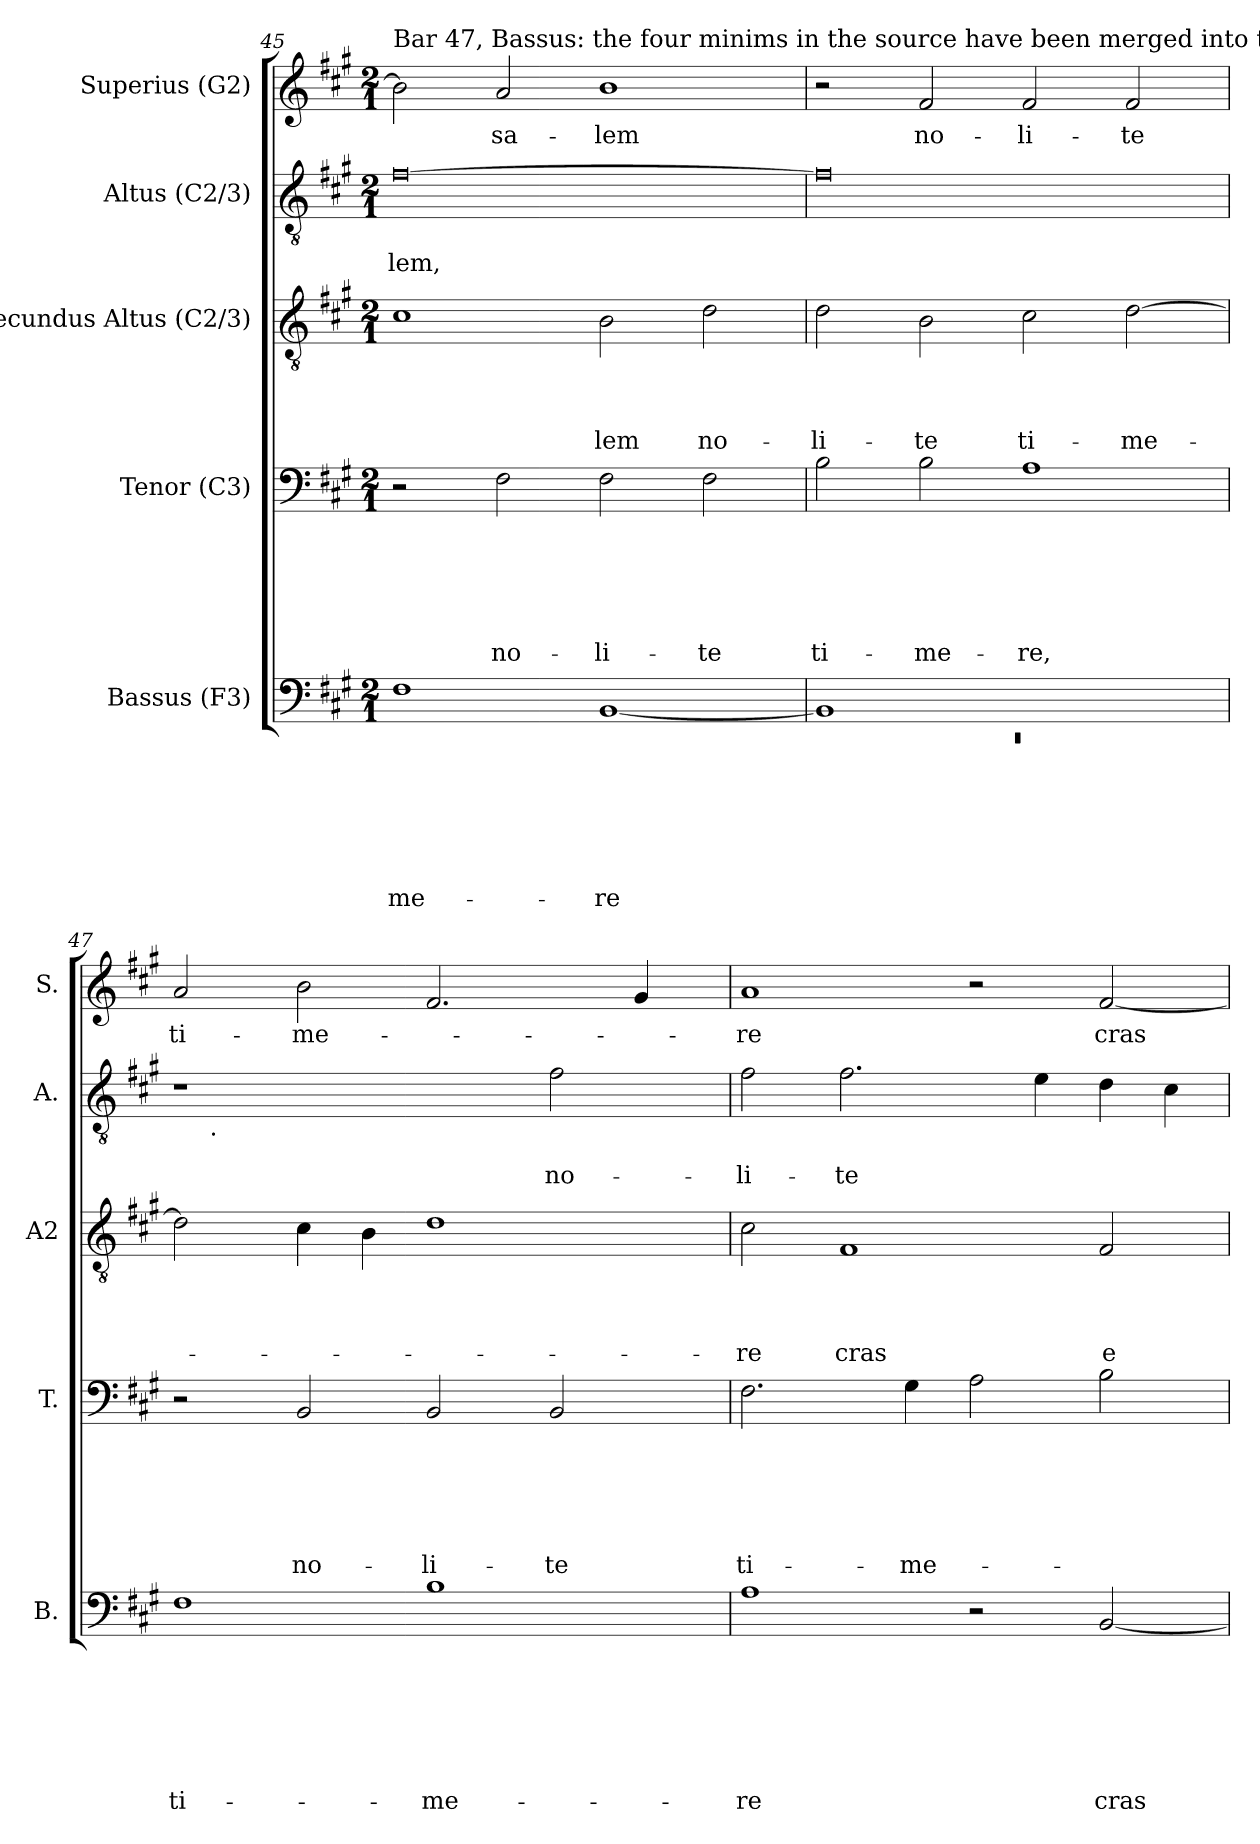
**kern	**text	**text	**text	**text	**text	**text	**text	**kern	**text	**text	**text	**text	**text	**text	**kern	**text	**text	**text	**text	**kern	**text	**text	**kern	**text
*part5	*part5	*part5	*part5	*part5	*part5	*part5	*part5	*part4	*part4	*part4	*part4	*part4	*part4	*part4	*part3	*part3	*part3	*part3	*part3	*part2	*part2	*part2	*part1	*part1
*staff5	*staff5	*staff5	*staff5	*staff5	*staff5	*staff5	*staff5	*staff4	*staff4	*staff4	*staff4	*staff4	*staff4	*staff4	*staff3	*staff3	*staff3	*staff3	*staff3	*staff2	*staff2	*staff2	*staff1	*staff1
*I"Bassus (F3)	*	*	*	*	*	*	*	*I"Tenor (C3)	*	*	*	*	*	*	*I"Secundus Altus (C2/3)	*	*	*	*	*I"Altus (C2/3)	*	*	*I"Superius (G2)	*
*I'B.	*	*	*	*	*	*	*	*I'T.	*	*	*	*	*	*	*I'A2	*	*	*	*	*I'A.	*	*	*I'S.	*
!!LO:LB:g=z
*clefF4	*	*	*	*	*	*	*	*clefF4	*	*	*	*	*	*	*clefGv2	*	*	*	*	*clefGv2	*	*	*clefG2	*
*k[f#c#g#]	*	*	*	*	*	*	*	*k[f#c#g#]	*	*	*	*	*	*	*k[f#c#g#]	*	*	*	*	*k[f#c#g#]	*	*	*k[f#c#g#]	*
*A:	*	*	*	*	*	*	*	*A:	*	*	*	*	*	*	*A:	*	*	*	*	*A:	*	*	*A:	*
*M2/1	*	*	*	*	*	*	*	*M2/1	*	*	*	*	*	*	*M2/1	*	*	*	*	*M2/1	*	*	*M2/1	*
=45	=45	=45	=45	=45	=45	=45	=45	=45	=45	=45	=45	=45	=45	=45	=45	=45	=45	=45	=45	=45	=45	=45	=45	=45
!	!	!	!	!	!	!	!	!	!	!	!	!	!	!	!	!	!	!	!	!	!	!	!LO:TX:a:t=Bar 47, Bassus&colon; the four minims in the source have been merged into two semibreves to accommodate the text.	!
!	!	!	!	!	!	!	!LO:LY:b	!	!	!	!	!	!	!	!	!	!	!	!	!	!	!LO:LY:b	!	!
1F#	.	.	.	.	.	.	-me-	2r	.	.	.	.	.	.	1c#	.	.	.	.	[>0f#	.	-lem,	2b\]	.
!	!	!	!	!	!	!	!	!	!	!	!	!	!	!LO:LY:b	!	!	!	!	!	!	!	!	!	!LO:LY:b
.	.	.	.	.	.	.	.	2F#\	.	.	.	.	.	no-	.	.	.	.	.	.	.	.	2a/	-sa-
!	!	!	!	!	!	!	!LO:LY:b	!	!	!	!	!	!	!LO:LY:b	!	!	!	!	!LO:LY:b	!	!	!	!	!LO:LY:b
[<1BB	.	.	.	.	.	.	-re	2F#\	.	.	.	.	.	-li-	2B\	.	.	.	-lem	.	.	.	1b	-lem
!	!	!	!	!	!	!	!	!	!	!	!	!	!	!LO:LY:b	!	!	!	!	!LO:LY:b	!	!	!	!	!
.	.	.	.	.	.	.	.	2F#\	.	.	.	.	.	-te	2d\	.	.	.	no-	.	.	.	.	.
=46	=46	=46	=46	=46	=46	=46	=46	=46	=46	=46	=46	=46	=46	=46	=46	=46	=46	=46	=46	=46	=46	=46	=46	=46
*^	*	*	*	*	*	*	*	*	*	*	*	*	*	*	*	*	*	*	*	*	*	*	*	*
!	!LO:N:vis=1	!	!	!	!	!	!	!	!	!	!	!	!	!	!LO:LY:b	!	!	!	!	!LO:LY:b	!	!	!	!	!
1BB]	0rEE	.	.	.	.	.	.	.	2B\	.	.	.	.	.	ti-	2d\	.	.	.	-li-	0f#]	.	.	2r	.
!	!	!	!	!	!	!	!	!	!	!	!	!	!	!	!LO:LY:b	!	!	!	!	!LO:LY:b	!	!	!	!	!LO:LY:b
.	.	.	.	.	.	.	.	.	2B\	.	.	.	.	.	-me-	2B\	.	.	.	-te	.	.	.	2f#/	no-
!	!	!	!	!	!	!	!	!	!	!	!	!	!	!	!LO:LY:b	!	!	!	!	!LO:LY:b	!	!	!	!	!LO:LY:b
1ryy	.	.	.	.	.	.	.	.	1A	.	.	.	.	.	-re,	2c#\	.	.	.	ti-	.	.	.	2f#/	-li-
!	!	!	!	!	!	!	!	!	!	!	!	!	!	!	!	!	!	!	!	!LO:LY:b	!	!	!	!	!LO:LY:b
.	.	.	.	.	.	.	.	.	.	.	.	.	.	.	.	[>2d\	.	.	.	-me-	.	.	.	2f#/	-te
*v	*v	*	*	*	*	*	*	*	*	*	*	*	*	*	*	*	*	*	*	*	*	*	*	*	*
=47	=47	=47	=47	=47	=47	=47	=47	=47	=47	=47	=47	=47	=47	=47	=47	=47	=47	=47	=47	=47	=47	=47	=47	=47
!	!	!	!	!	!	!	!LO:LY:b	!	!	!	!	!	!	!	!	!	!	!	!	!	!	!	!	!LO:LY:b
*	*	*	*	*	*	*	*	*	*	*	*	*	*	*	*	*	*	*	*	*^	*	*	*	*
1F#	.	.	.	.	.	.	ti-	2r	.	.	.	.	.	.	2d\]	.	.	.	.	1r	16.ryy	.	.	2a/	ti-
!	!	!	!	!	!	!	!	!	!	!	!	!	!	!	!	!	!	!	!	!	!LO:TX:b:t=.	!	!	!	!
.	.	.	.	.	.	.	.	.	.	.	.	.	.	.	.	.	.	.	.	.	1ryy	.	.	.	.
!	!	!	!	!	!	!	!	!	!	!	!	!	!	!LO:LY:b	!	!	!	!	!	!	!	!	!	!	!LO:LY:b
.	.	.	.	.	.	.	.	2BB/	.	.	.	.	.	no-	4c#\	.	.	.	.	.	.	.	.	2b\	-me-
.	.	.	.	.	.	.	.	.	.	.	.	.	.	.	4B\	.	.	.	.	.	.	.	.	.	.
!	!	!	!	!	!	!	!LO:LY:b	!	!	!	!	!	!	!LO:LY:b	!	!	!	!	!	!	!	!	!	!	!
1B	.	.	.	.	.	.	-me-	2BB/	.	.	.	.	.	-li-	1d	.	.	.	.	2ryy	.	.	.	2.f#/	.
.	.	.	.	.	.	.	.	.	.	.	.	.	.	.	.	.	.	.	.	.	2ryy	.	.	.	.
!	!	!	!	!	!	!	!	!	!	!	!	!	!	!LO:LY:b	!	!	!	!	!	!	!	!	!LO:LY:b	!	!
.	.	.	.	.	.	.	.	2BB/	.	.	.	.	.	-te	.	.	.	.	.	2f#\	.	.	no-	.	.
.	.	.	.	.	.	.	.	.	.	.	.	.	.	.	.	.	.	.	.	.	4ryy	.	.	.	.
.	.	.	.	.	.	.	.	.	.	.	.	.	.	.	.	.	.	.	.	.	.	.	.	4g#/	.
.	.	.	.	.	.	.	.	.	.	.	.	.	.	.	.	.	.	.	.	.	8ryy	.	.	.	.
.	.	.	.	.	.	.	.	.	.	.	.	.	.	.	.	.	.	.	.	.	32ryy	.	.	.	.
=48	=48	=48	=48	=48	=48	=48	=48	=48	=48	=48	=48	=48	=48	=48	=48	=48	=48	=48	=48	=48	=48	=48	=48	=48	=48
!	!	!	!	!	!	!	!LO:LY:b	!	!	!	!	!	!	!LO:LY:b	!	!	!	!	!LO:LY:b	!	!	!	!LO:LY:b	!	!LO:LY:b
*	*	*	*	*	*	*	*	*	*	*	*	*	*	*	*	*	*	*	*	*v	*v	*	*	*	*
1A	.	.	.	.	.	.	-re	2.F#\	.	.	.	.	.	ti-	2c#\	.	.	.	-re	2f#\	.	-li-	1a	-re
!	!	!	!	!	!	!	!	!	!	!	!	!	!	!	!	!	!	!	!LO:LY:b	!	!	!LO:LY:b	!	!
.	.	.	.	.	.	.	.	.	.	.	.	.	.	.	1F#	.	.	.	cras	2.f#\	.	-te	.	.
!	!	!	!	!	!	!	!	!	!	!	!	!	!	!LO:LY:b	!	!	!	!	!	!	!	!	!	!
.	.	.	.	.	.	.	.	4G#\	.	.	.	.	.	-me-	.	.	.	.	.	.	.	.	.	.
2r	.	.	.	.	.	.	.	2A\	.	.	.	.	.	.	.	.	.	.	.	.	.	.	2r	.
.	.	.	.	.	.	.	.	.	.	.	.	.	.	.	.	.	.	.	.	4e\	.	.	.	.
!	!	!	!	!	!	!	!LO:LY:b	!	!	!	!	!	!	!	!	!	!	!	!LO:LY:b	!	!	!	!	!LO:LY:b
[>2BB/	.	.	.	.	.	.	cras	2B\	.	.	.	.	.	.	2F#/	.	.	.	e-	4d\	.	.	[>2f#/	cras
.	.	.	.	.	.	.	.	.	.	.	.	.	.	.	.	.	.	.	.	4c#\	.	.	.	.
=	=	=	=	=	=	=	=	=	=	=	=	=	=	=	=	=	=	=	=	=	=	=	=	=
*-	*-	*-	*-	*-	*-	*-	*-	*-	*-	*-	*-	*-	*-	*-	*-	*-	*-	*-	*-	*-	*-	*-	*-	*-
